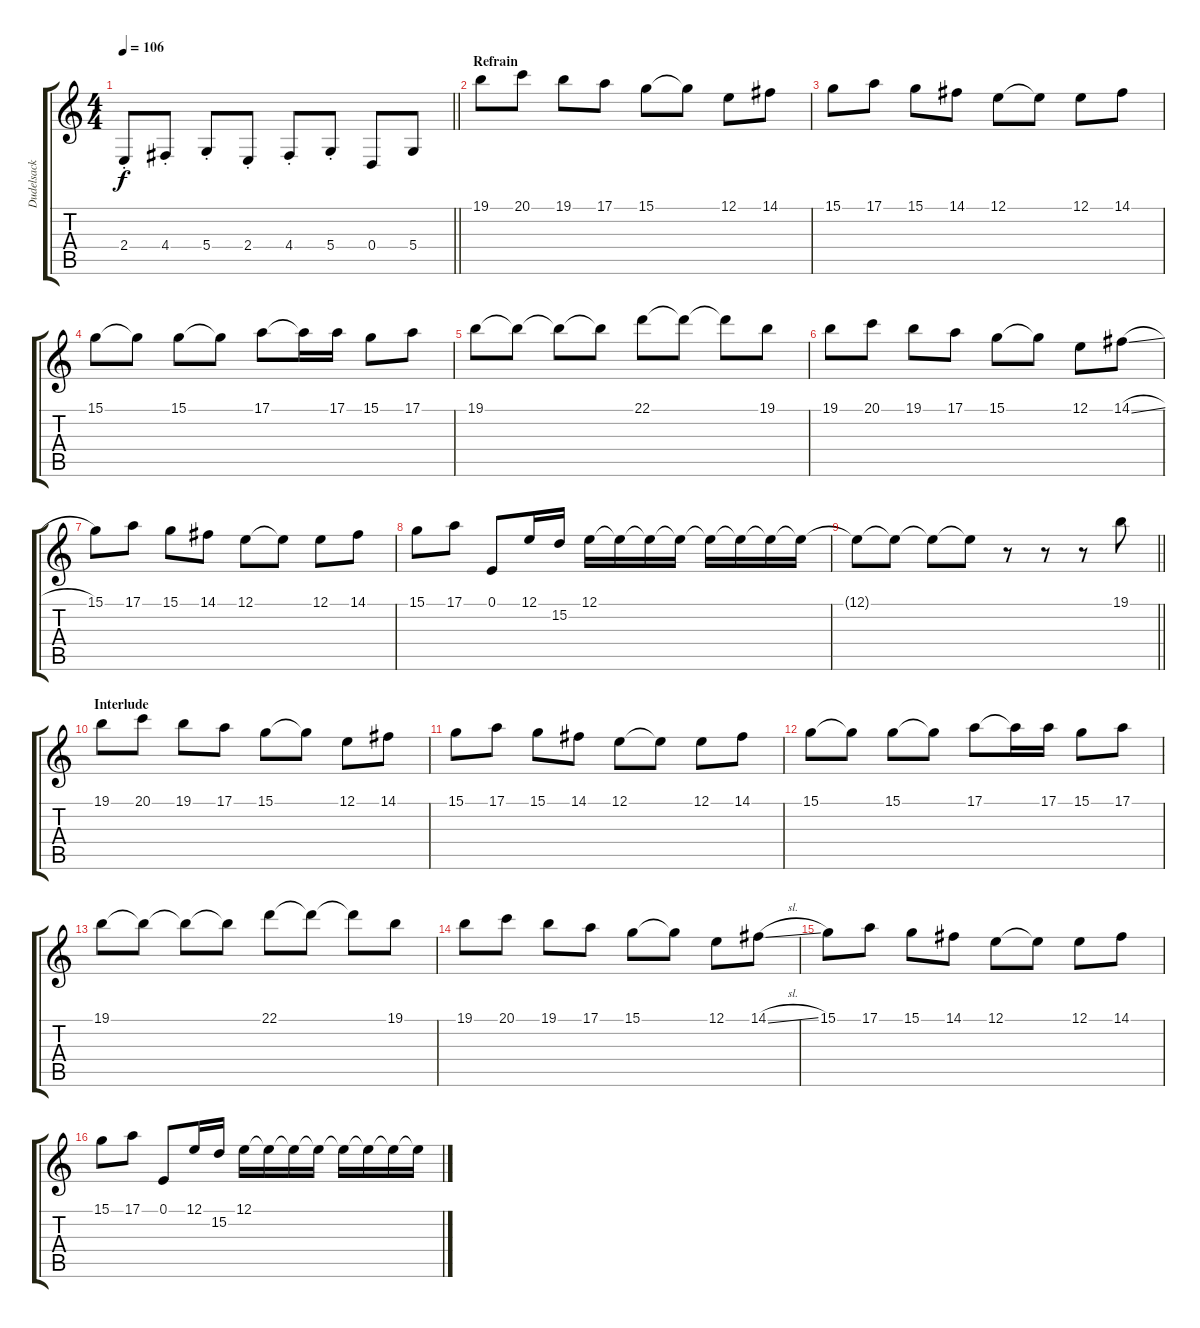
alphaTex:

\track ("Dudelsack" "Dudelsack") {instrument fiddle}
\staff {score tabs}
\tuning (E4 B3 G3 D3 A2 E2) {hide}
\ts (4 4)
\tempo 106
\clef g2
\barLineRight lightlight
\ks c
2.4{st}.8{dy f} 4.4{st}.8 5.4{st}.8 2.4{st}.8 4.4{st}.8 5.4{st}.8 0.4.8 5.4.8 |
\section ("" "Refrain")
19.1.8 20.1.8 19.1.8 17.1.8 15.1.8 15.1{t}.8 12.1.8 14.1.8 |
15.1.8 17.1.8 15.1.8 14.1.8 12.1.8 12.1{t}.8 12.1.8 14.1.8 |
15.1.8 15.1{t}.8 15.1.8 15.1{t}.8 17.1.8 17.1{t}.16 17.1.16 15.1.8 17.1.8 |
19.1.8 19.1{t}.8 19.1{t}.8 19.1{t}.8 22.1.8 22.1{t}.8 22.1{t}.8 19.1.8 |
19.1.8 20.1.8 19.1.8 17.1.8 15.1.8 15.1{t}.8 12.1.8 14.1{sl}.8 |
15.1.8 17.1.8 15.1.8 14.1.8 12.1.8 12.1{t}.8 12.1.8 14.1.8 |
15.1.8 17.1.8 0.1.8 12.1.16 15.2.16 12.1.16 12.1{t}.16 12.1{t}.16 12.1{t}.16 12.1{t}.16 12.1{t}.16 12.1{t}.16 12.1{t}.16 |
\barLineRight lightlight
12.1{t}.8 12.1{t}.8 12.1{t}.8 12.1{t}.8 r.8 r.8 r.8 19.1.8{volume 10} |
\section ("" "Interlude")
19.1.8 20.1.8 19.1.8 17.1.8 15.1.8 15.1{t}.8 12.1.8 14.1.8 |
15.1.8 17.1.8 15.1.8 14.1.8 12.1.8 12.1{t}.8 12.1.8 14.1.8 |
15.1.8 15.1{t}.8 15.1.8 15.1{t}.8 17.1.8 17.1{t}.16 17.1.16 15.1.8 17.1.8 |
19.1.8 19.1{t}.8 19.1{t}.8 19.1{t}.8 22.1.8 22.1{t}.8 22.1{t}.8 19.1.8 |
19.1.8 20.1.8 19.1.8 17.1.8 15.1.8 15.1{t}.8 12.1.8 14.1{sl}.8 |
15.1.8 17.1.8 15.1.8 14.1.8 12.1.8 12.1{t}.8 12.1.8 14.1.8 |
15.1.8 17.1.8 0.1.8 12.1.16 15.2.16 12.1.16 12.1{t}.16 12.1{t}.16 12.1{t}.16 12.1{t}.16 12.1{t}.16 12.1{t}.16 12.1{t}.16
